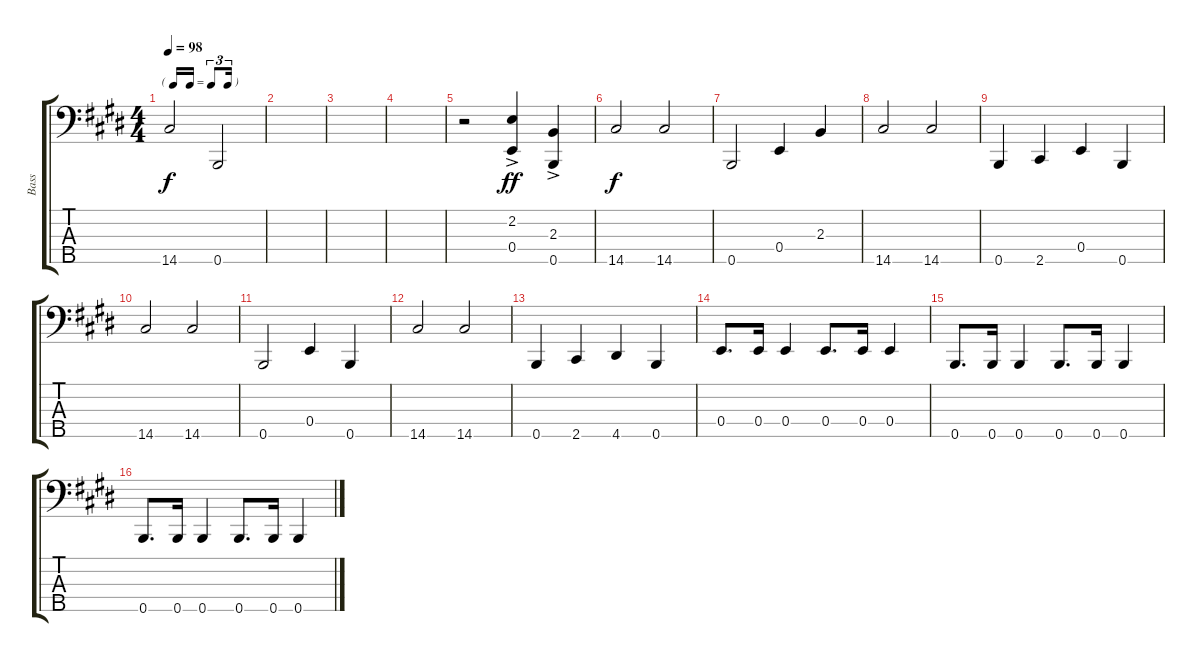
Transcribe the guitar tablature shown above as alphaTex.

\track ("Bass" "Bass") {instrument electricbassfinger}
\staff {score tabs}
\tuning (G2 D2 A1 E1 B0) {hide}
\ts (4 4)
\tf triplet16th
\tempo 98
\clef f4
\ks e
14.5.2{dy f} 0.5.2 |
|
|
|
r.2 (2.2{ac} 0.4{ac}).4{dy ff} (2.3{ac} 0.5{ac}).4 |
14.5.2{dy f} 14.5.2 |
0.5.2 0.4.4 2.3.4 |
14.5.2 14.5.2 |
0.5.4 2.5.4 0.4.4 0.5.4 |
14.5.2 14.5.2 |
0.5.2 0.4.4 0.5.4 |
14.5.2 14.5.2 |
0.5.4 2.5.4 4.5.4 0.5.4 |
0.4.8{d} 0.4.16 0.4.4 0.4.8{d} 0.4.16 0.4.4 |
0.5.8{d} 0.5.16 0.5.4 0.5.8{d} 0.5.16 0.5.4 |
0.5.8{d} 0.5.16 0.5.4 0.5.8{d} 0.5.16 0.5.4
